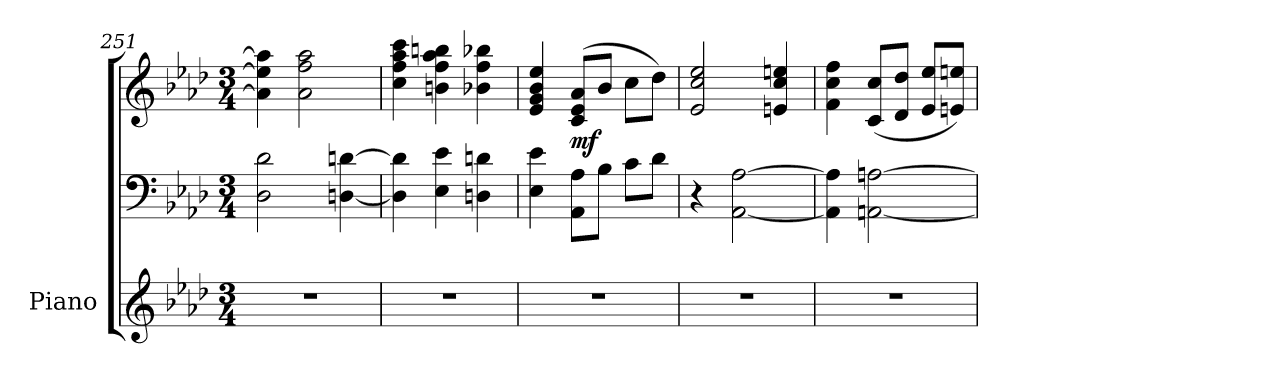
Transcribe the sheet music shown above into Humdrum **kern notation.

**kern	**kern	**kern	**dynam
*part1	*part1	*part1	*part1
*staff3	*staff2	*staff1	*staff1/2/3
*I"Piano	*	*	*
*I'Pno.	*	*	*
*clefG2	*clefF4	*clefG2	*
*k[b-e-a-d-]	*k[b-e-a-d-]	*k[b-e-a-d-]	*
*M3/4	*M3/4	*M3/4	*
=251	=251	=251	=251
2.r	2D-\ 2d-\	4a-\] 4ee\] 4aa-\]	.
.	.	2a-\ 2ff\ 2aa-\	.
.	[4Dn\ [4dn\	.	.
=252	=252	=252	=252
2.r	4D\] 4d\]	4cc\ 4ff\ 4aa-\ 4ccc\	.
.	4E-\ 4e-\	4bn\ 4ff\ 4aa-\ 4bbn\	.
.	4Dn\ 4dn\	4b-X\ 4ff\ 4bb-X\	.
!!LO:PB:g=z
=253	=253	=253	=253
2.r	4E-\ 4e-\	4e-/ 4g/ 4b-/ 4ee-/	.
!	!	!	!LO:DY:b
.	8AA-\ 8A-\L	(>8c/ 8e-/ 8a-/L	mf
.	8B-\J	8b-/J	.
.	8c\L	8cc\L	.
.	8d-\J	8dd-\J)	.
=254	=254	=254	=254
2.r	4r	2e-/ 2cc/ 2ee-/	.
.	[2AA-\ [2A-\	.	.
.	.	4en/ 4cc/ 4een/	.
=255	=255	=255	=255
2.r	4AA-\] 4A-\]	4f\ 4cc\ 4ff\	.
.	[2AAn\ [2An\	(<8c/ 8cc/L	.
.	.	8d-/ 8dd-/J	.
.	.	8e-/ 8ee-/L	.
.	.	8en/ 8een/J)	.
=	=	=	=
*-	*-	*-	*-
